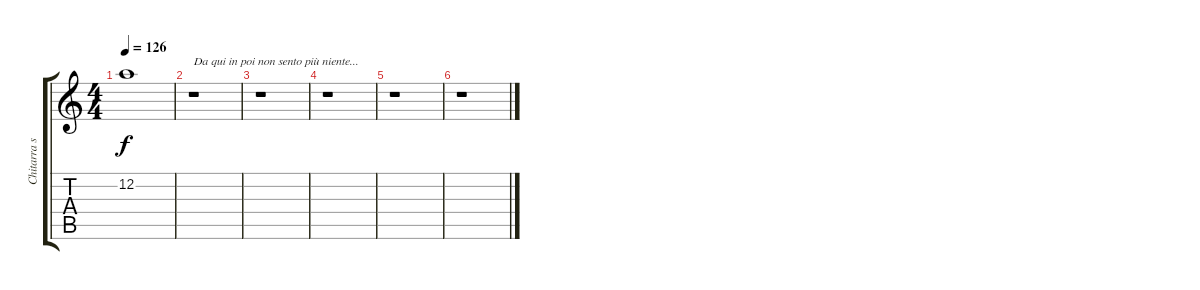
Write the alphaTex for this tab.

\track ("Chitarra solista" "Chitarra s") {instrument overdrivenguitar}
\staff {score tabs}
\tuning (D4 A3 F3 C3 G2 D2) {hide}
\ts (4 4)
\tempo 126
\clef g2
\ks c
12.2.1{dy f} |
r.1{txt "Da qui in poi non sento più niente..."} |
r.1 |
r.1 |
r.1 |
r.1
